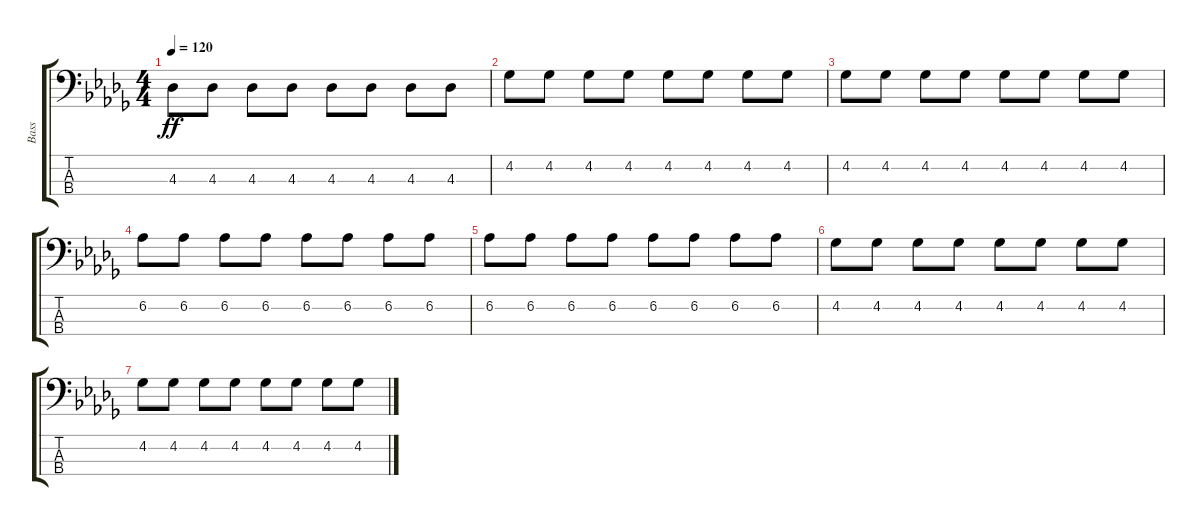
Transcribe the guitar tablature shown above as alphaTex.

\track ("Bass" "Bass") {instrument electricbasspick}
\staff {score tabs}
\tuning (G2 D2 A1 E1) {hide}
\ts (4 4)
\tempo 120
\clef f4
\ks db
4.3.8{dy ff} 4.3.8 4.3.8 4.3.8 4.3.8 4.3.8 4.3.8 4.3.8 |
4.2.8 4.2.8 4.2.8 4.2.8 4.2.8 4.2.8 4.2.8 4.2.8 |
4.2.8 4.2.8 4.2.8 4.2.8 4.2.8 4.2.8 4.2.8 4.2.8 |
6.2.8 6.2.8 6.2.8 6.2.8 6.2.8 6.2.8 6.2.8 6.2.8 |
6.2.8 6.2.8 6.2.8 6.2.8 6.2.8 6.2.8 6.2.8 6.2.8 |
4.2.8 4.2.8 4.2.8 4.2.8 4.2.8 4.2.8 4.2.8 4.2.8 |
4.2.8 4.2.8 4.2.8 4.2.8 4.2.8 4.2.8 4.2.8 4.2.8
